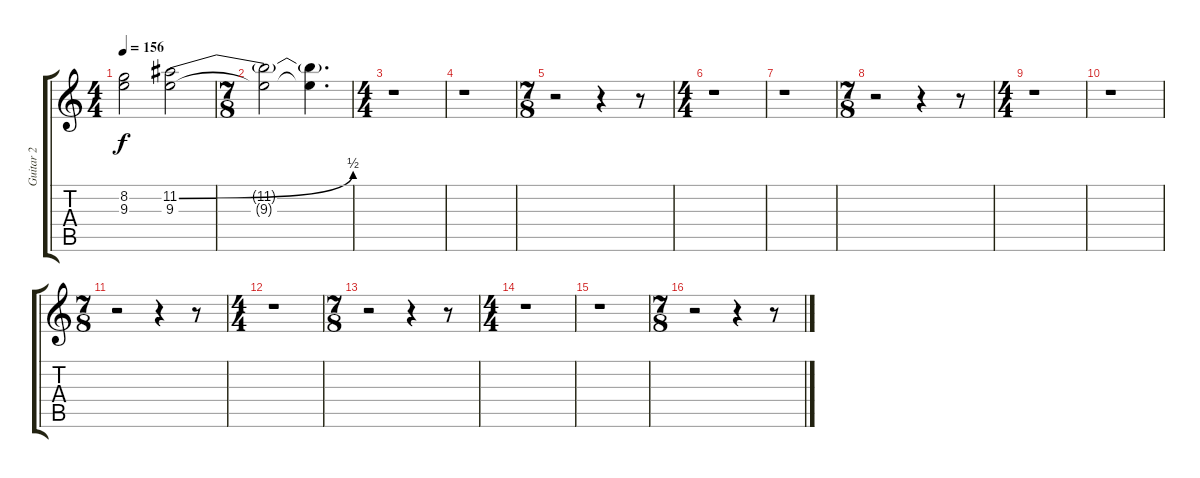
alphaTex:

\track ("Guitar 2" "Guitar 2") {instrument distortionguitar}
\staff {score tabs}
\tuning (E4 B3 G3 D3 A2 D2) {hide}
\ts (4 4)
\tempo 156
\clef g2
\ks c
(8.2 9.3).2{dy f} (11.2{be (bend 0 0 60 2)} 9.3).2 |
\ts (7 8)
(11.2{t} 9.3{t}).2 (11.2{t} 9.3{t}).4{d} |
\ts (4 4)
r.1 |
r.1 |
\ts (7 8)
r.2 r.4 r.8 |
\ts (4 4)
r.1 |
r.1 |
\ts (7 8)
r.2 r.4 r.8 |
\ts (4 4)
r.1 |
r.1 |
\ts (7 8)
r.2 r.4 r.8 |
\ts (4 4)
r.1 |
\ts (7 8)
r.2 r.4 r.8 |
\ts (4 4)
r.1 |
r.1 |
\ts (7 8)
r.2 r.4 r.8
